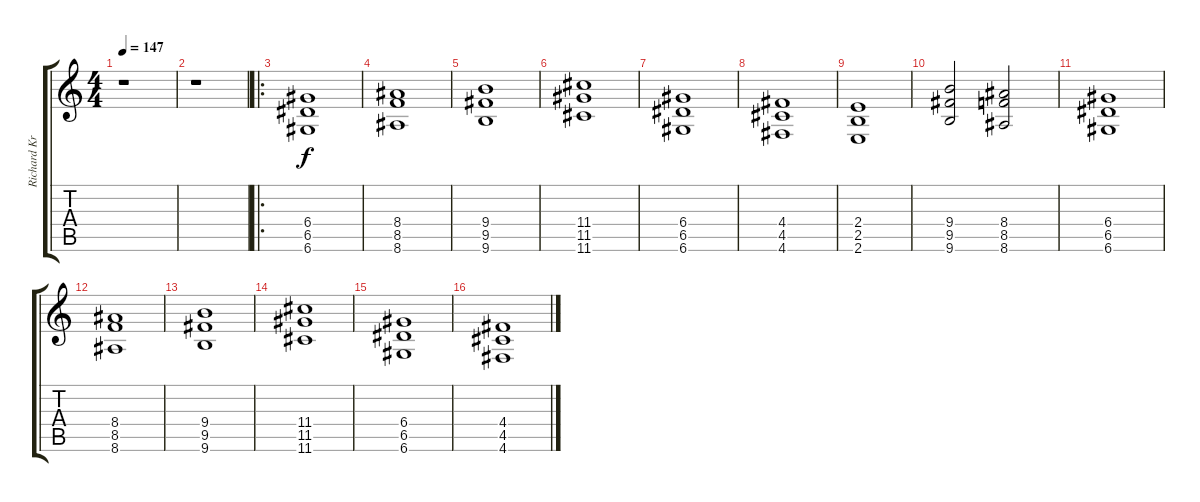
\track ("Richard Kruspe (Guitar 1)" "Richard Kr") {instrument overdrivenguitar}
\staff {score tabs}
\tuning (E4 B3 G3 D3 A2 D2) {hide}
\ts (4 4)
\tempo 147
\clef g2
\ks c
r.1{dy f} |
r.1 |
\ro
(6.4 6.5 6.6).1{volume 14} |
(8.4 8.5 8.6).1 |
(9.4 9.5 9.6).1 |
(11.4 11.5 11.6).1 |
(6.4 6.5 6.6).1 |
(4.4 4.5 4.6).1 |
(2.4 2.5 2.6).1 |
(9.4 9.5 9.6).2 (8.4 8.5 8.6).2 |
(6.4 6.5 6.6).1 |
(8.4 8.5 8.6).1 |
(9.4 9.5 9.6).1 |
(11.4 11.5 11.6).1 |
(6.4 6.5 6.6).1 |
(4.4 4.5 4.6).1
